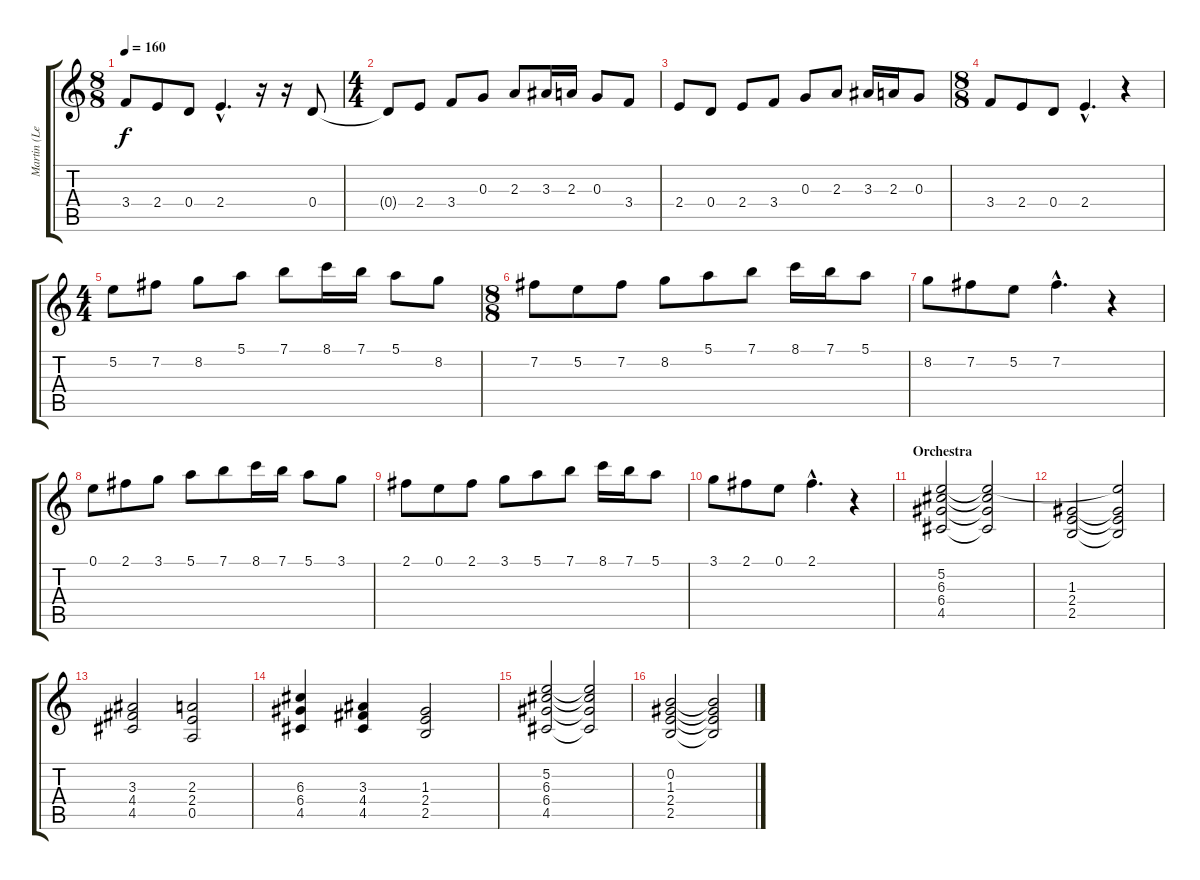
\track ("Martin (Lead Guitar)" "Martin (Le") {instrument distortionguitar}
\staff {score tabs}
\tuning (E4 B3 G3 D3 A2 E2) {hide}
\ts (8 8)
\tempo 160
\clef g2
\ks c
3.4.8{dy f} 2.4.8 0.4.8 2.4{hac}.4{d} r.16 r.16 0.4.8 |
\ts (4 4)
0.4{t}.8 2.4.8 3.4.8 0.3.8 2.3.8 3.3.16 2.3.16 0.3.8 3.4.8 |
2.4.8 0.4.8 2.4.8 3.4.8 0.3.8 2.3.8 3.3.16 2.3.16 0.3.8 |
\ts (8 8)
3.4.8 2.4.8 0.4.8 2.4{hac}.4{d} r.4 |
\ts (4 4)
5.2.8 7.2.8 8.2.8 5.1.8 7.1.8 8.1.16 7.1.16 5.1.8 8.2.8 |
\ts (8 8)
7.2.8 5.2.8 7.2.8 8.2.8 5.1.8 7.1.8 8.1.16 7.1.16 5.1.8 |
8.2.8 7.2.8 5.2.8 7.2{hac}.4{d} r.4 |
0.1.8 2.1.8 3.1.8 5.1.8 7.1.8 8.1.16 7.1.16 5.1.8 3.1.8 |
2.1.8 0.1.8 2.1.8 3.1.8 5.1.8 7.1.8 8.1.16 7.1.16 5.1.8 |
3.1.8 2.1.8 0.1.8 2.1{hac}.4{d} r.4 |
\section ("" "Orchestra")
(5.2 6.3 6.4 4.5).2{volume 6} (5.2{t} 6.3{t} 6.4{t} 4.5{t}).2 |
(1.3 2.4 2.5).2 (5.2{t} 1.3{t} 2.4{t} 2.5{t}).2 |
(3.3 4.4 4.5).2 (2.3 2.4 0.5).2 |
(6.3 6.4 4.5).4 (3.3 4.4 4.5).4 (1.3 2.4 2.5).2 |
(5.2 6.3 6.4 4.5).2 (5.2{t} 6.3{t} 6.4{t} 4.5{t}).2 |
(0.2 1.3 2.4 2.5).2 (0.2{t} 1.3{t} 2.4{t} 2.5{t}).2
